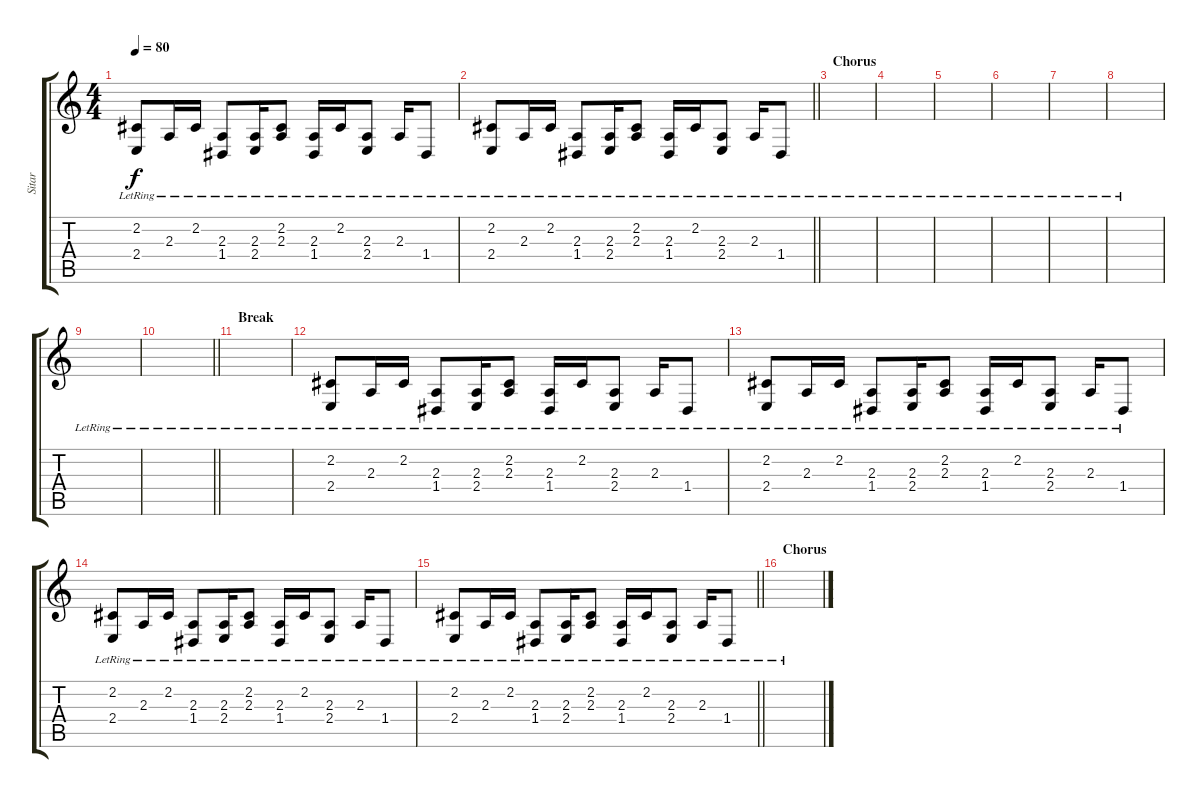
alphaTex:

\track ("Sitar" "Sitar") {instrument sitar}
\staff {score tabs}
\tuning (E4 B3 G3 D3 A2 E2) {hide}
\ts (4 4)
\tempo 80
\clef g2
\ks c
(2.2{lr} 2.4{lr}).8{dy f} 2.3{lr}.16 2.2{lr}.16 (2.3{lr} 1.4{lr}).8 (2.3{lr} 2.4{lr}).16 (2.2{lr} 2.3{lr}).8 (2.3{lr} 1.4{lr}).16 2.2{lr}.16 (2.3{lr} 2.4{lr}).8 2.3{lr}.16 1.4{lr}.8 |
\barLineRight lightlight
(2.2{lr} 2.4{lr}).8 2.3{lr}.16 2.2{lr}.16 (2.3{lr} 1.4{lr}).8 (2.3{lr} 2.4{lr}).16 (2.2{lr} 2.3{lr}).8 (2.3{lr} 1.4{lr}).16 2.2{lr}.16 (2.3{lr} 2.4{lr}).8 2.3{lr}.16 1.4{lr}.8 |
\section ("" "Chorus")
|
|
|
|
|
|
|
\barLineRight lightlight
|
\section ("" "Break")
|
(2.2{lr} 2.4{lr}).8 2.3{lr}.16 2.2{lr}.16 (2.3{lr} 1.4{lr}).8 (2.3{lr} 2.4{lr}).16 (2.2{lr} 2.3{lr}).8 (2.3{lr} 1.4{lr}).16 2.2{lr}.16 (2.3{lr} 2.4{lr}).8 2.3{lr}.16 1.4{lr}.8 |
(2.2{lr} 2.4{lr}).8 2.3{lr}.16 2.2{lr}.16 (2.3{lr} 1.4{lr}).8 (2.3{lr} 2.4{lr}).16 (2.2{lr} 2.3{lr}).8 (2.3{lr} 1.4{lr}).16 2.2{lr}.16 (2.3{lr} 2.4{lr}).8 2.3{lr}.16 1.4{lr}.8 |
(2.2{lr} 2.4{lr}).8 2.3{lr}.16 2.2{lr}.16 (2.3{lr} 1.4{lr}).8 (2.3{lr} 2.4{lr}).16 (2.2{lr} 2.3{lr}).8 (2.3{lr} 1.4{lr}).16 2.2{lr}.16 (2.3{lr} 2.4{lr}).8 2.3{lr}.16 1.4{lr}.8 |
\barLineRight lightlight
(2.2{lr} 2.4{lr}).8 2.3{lr}.16 2.2{lr}.16 (2.3{lr} 1.4{lr}).8 (2.3{lr} 2.4{lr}).16 (2.2{lr} 2.3{lr}).8 (2.3{lr} 1.4{lr}).16 2.2{lr}.16 (2.3{lr} 2.4{lr}).8 2.3{lr}.16 1.4{lr}.8 |
\section ("" "Chorus")
